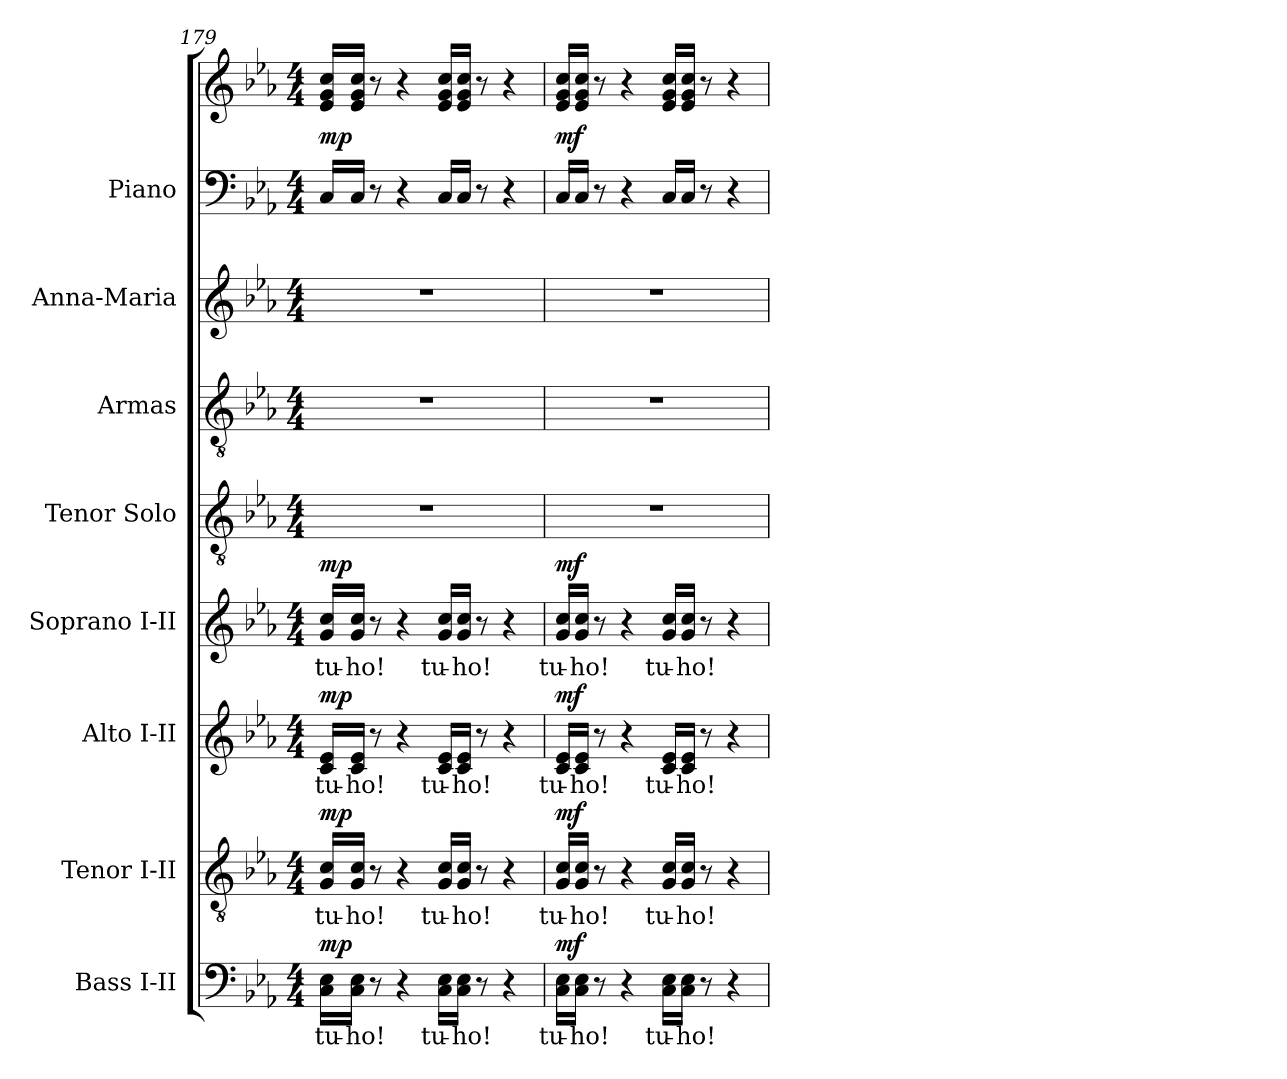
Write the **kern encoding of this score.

**kern	**text	**dynam	**kern	**text	**dynam	**kern	**text	**dynam	**kern	**text	**dynam	**kern	**kern	**kern	**kern	**kern	**dynam
*part8	*part8	*part8	*part7	*part7	*part7	*part6	*part6	*part6	*part5	*part5	*part5	*part4	*part3	*part2	*part1	*part1	*part1
*staff9	*staff9	*staff9	*staff8	*staff8	*staff8	*staff7	*staff7	*staff7	*staff6	*staff6	*staff6	*staff5	*staff4	*staff3	*staff2	*staff1	*staff1/2
*I"Bass I-II	*	*	*I"Tenor I-II	*	*	*I"Alto I-II	*	*	*I"Soprano I-II	*	*	*I"Tenor Solo	*I"Armas	*I"Anna-Maria	*I"Piano	*	*
*I'B.	*	*	*I'T.	*	*	*I'A.	*	*	*I'S.	*	*	*I'T. Solo	*I'Armas	*I'A-M	*I'Pno.	*	*
*clefF4	*	*	*clefGv2	*	*	*clefG2	*	*	*clefG2	*	*	*clefGv2	*clefGv2	*clefG2	*clefF4	*clefG2	*
*	*	*	*ITrd7c12	*	*	*	*	*	*	*	*	*ITrd7c12	*ITrd7c12	*	*	*	*
*k[b-e-a-]	*	*	*k[b-e-a-]	*	*	*k[b-e-a-]	*	*	*k[b-e-a-]	*	*	*k[b-e-a-]	*k[b-e-a-]	*k[b-e-a-]	*k[b-e-a-]	*k[b-e-a-]	*
*E-:	*	*	*E-:	*	*	*E-:	*	*	*E-:	*	*	*E-:	*E-:	*E-:	*E-:	*E-:	*
*M4/4	*	*	*M4/4	*	*	*M4/4	*	*	*M4/4	*	*	*M4/4	*M4/4	*M4/4	*M4/4	*M4/4	*
=179	=179	=179	=179	=179	=179	=179	=179	=179	=179	=179	=179	=179	=179	=179	=179	=179	=179
!	!LO:LY:b:color=#000000	!	!	!	!	!	!	!	!	!	!	!	!	!	!	!	!
!	!	!	!	!LO:LY:b:color=#000000	!	!	!	!	!	!	!	!	!	!	!	!	!
!	!	!	!	!	!	!	!LO:LY:b:color=#000000	!	!	!	!	!	!	!	!	!	!
!	!	!	!	!	!	!	!	!	!	!LO:LY:b:color=#000000	!	!	!	!	!	!	!
16Ci\ 16E-iLL	tu-	mp	16GGi/ 16CiLL	tu-	mp	16ci/ 16e-iLL	tu-	mp	16gi/ 16cciLL	tu-	mp	1r	1r	1r	16Ci/LL	16e-i/ 16gi 16cciLL	mp
!	!LO:LY:b:color=#000000	!	!	!	!	!	!	!	!	!	!	!	!	!	!	!	!
!	!	!	!	!LO:LY:b:color=#000000	!	!	!	!	!	!	!	!	!	!	!	!	!
!	!	!	!	!	!	!	!LO:LY:b:color=#000000	!	!	!	!	!	!	!	!	!	!
!	!	!	!	!	!	!	!	!	!	!LO:LY:b:color=#000000	!	!	!	!	!	!	!
16Ci\ 16E-iJJ	-ho!	.	16GGi/ 16CiJJ	-ho!	.	16ci/ 16e-iJJ	-ho!	.	16gi/ 16cciJJ	-ho!	.	.	.	.	16Ci/JJ	16e-i/ 16gi 16cciJJ	.
8r	.	.	8r	.	.	8r	.	.	8r	.	.	.	.	.	8r	8r	.
4r	.	.	4r	.	.	4r	.	.	4r	.	.	.	.	.	4r	4r	.
!	!LO:LY:b:color=#000000	!	!	!	!	!	!	!	!	!	!	!	!	!	!	!	!
!	!	!	!	!LO:LY:b:color=#000000	!	!	!	!	!	!	!	!	!	!	!	!	!
!	!	!	!	!	!	!	!LO:LY:b:color=#000000	!	!	!	!	!	!	!	!	!	!
!	!	!	!	!	!	!	!	!	!	!LO:LY:b:color=#000000	!	!	!	!	!	!	!
16Ci\ 16E-iLL	tu-	.	16GGi/ 16CiLL	tu-	.	16ci/ 16e-iLL	tu-	.	16gi/ 16cciLL	tu-	.	.	.	.	16Ci/LL	16e-i/ 16gi 16cciLL	.
!	!LO:LY:b:color=#000000	!	!	!	!	!	!	!	!	!	!	!	!	!	!	!	!
!	!	!	!	!LO:LY:b:color=#000000	!	!	!	!	!	!	!	!	!	!	!	!	!
!	!	!	!	!	!	!	!LO:LY:b:color=#000000	!	!	!	!	!	!	!	!	!	!
!	!	!	!	!	!	!	!	!	!	!LO:LY:b:color=#000000	!	!	!	!	!	!	!
16Ci\ 16E-iJJ	-ho!	.	16GGi/ 16CiJJ	-ho!	.	16ci/ 16e-iJJ	-ho!	.	16gi/ 16cciJJ	-ho!	.	.	.	.	16Ci/JJ	16e-i/ 16gi 16cciJJ	.
8r	.	.	8r	.	.	8r	.	.	8r	.	.	.	.	.	8r	8r	.
4r	.	.	4r	.	.	4r	.	.	4r	.	.	.	.	.	4r	4r	.
=180	=180	=180	=180	=180	=180	=180	=180	=180	=180	=180	=180	=180	=180	=180	=180	=180	=180
!	!LO:LY:b:color=#000000	!	!	!	!	!	!	!	!	!	!	!	!	!	!	!	!
!	!	!	!	!LO:LY:b:color=#000000	!	!	!	!	!	!	!	!	!	!	!	!	!
!	!	!	!	!	!	!	!LO:LY:b:color=#000000	!	!	!	!	!	!	!	!	!	!
!	!	!	!	!	!	!	!	!	!	!LO:LY:b:color=#000000	!	!	!	!	!	!	!
16Ci\ 16E-iLL	tu-	mf	16GGi/ 16CiLL	tu-	mf	16ci/ 16e-iLL	tu-	mf	16gi/ 16cciLL	tu-	mf	1r	1r	1r	16Ci/LL	16e-i/ 16gi 16cciLL	mf
!	!LO:LY:b:color=#000000	!	!	!	!	!	!	!	!	!	!	!	!	!	!	!	!
!	!	!	!	!LO:LY:b:color=#000000	!	!	!	!	!	!	!	!	!	!	!	!	!
!	!	!	!	!	!	!	!LO:LY:b:color=#000000	!	!	!	!	!	!	!	!	!	!
!	!	!	!	!	!	!	!	!	!	!LO:LY:b:color=#000000	!	!	!	!	!	!	!
16Ci\ 16E-iJJ	-ho!	.	16GGi/ 16CiJJ	-ho!	.	16ci/ 16e-iJJ	-ho!	.	16gi/ 16cciJJ	-ho!	.	.	.	.	16Ci/JJ	16e-i/ 16gi 16cciJJ	.
8r	.	.	8r	.	.	8r	.	.	8r	.	.	.	.	.	8r	8r	.
4r	.	.	4r	.	.	4r	.	.	4r	.	.	.	.	.	4r	4r	.
!	!LO:LY:b:color=#000000	!	!	!	!	!	!	!	!	!	!	!	!	!	!	!	!
!	!	!	!	!LO:LY:b:color=#000000	!	!	!	!	!	!	!	!	!	!	!	!	!
!	!	!	!	!	!	!	!LO:LY:b:color=#000000	!	!	!	!	!	!	!	!	!	!
!	!	!	!	!	!	!	!	!	!	!LO:LY:b:color=#000000	!	!	!	!	!	!	!
16Ci\ 16E-iLL	tu-	.	16GGi/ 16CiLL	tu-	.	16ci/ 16e-iLL	tu-	.	16gi/ 16cciLL	tu-	.	.	.	.	16Ci/LL	16e-i/ 16gi 16cciLL	.
!	!LO:LY:b:color=#000000	!	!	!	!	!	!	!	!	!	!	!	!	!	!	!	!
!	!	!	!	!LO:LY:b:color=#000000	!	!	!	!	!	!	!	!	!	!	!	!	!
!	!	!	!	!	!	!	!LO:LY:b:color=#000000	!	!	!	!	!	!	!	!	!	!
!	!	!	!	!	!	!	!	!	!	!LO:LY:b:color=#000000	!	!	!	!	!	!	!
16Ci\ 16E-iJJ	-ho!	.	16GGi/ 16CiJJ	-ho!	.	16ci/ 16e-iJJ	-ho!	.	16gi/ 16cciJJ	-ho!	.	.	.	.	16Ci/JJ	16e-i/ 16gi 16cciJJ	.
8r	.	.	8r	.	.	8r	.	.	8r	.	.	.	.	.	8r	8r	.
4r	.	.	4r	.	.	4r	.	.	4r	.	.	.	.	.	4r	4r	.
=	=	=	=	=	=	=	=	=	=	=	=	=	=	=	=	=	=
*-	*-	*-	*-	*-	*-	*-	*-	*-	*-	*-	*-	*-	*-	*-	*-	*-	*-
